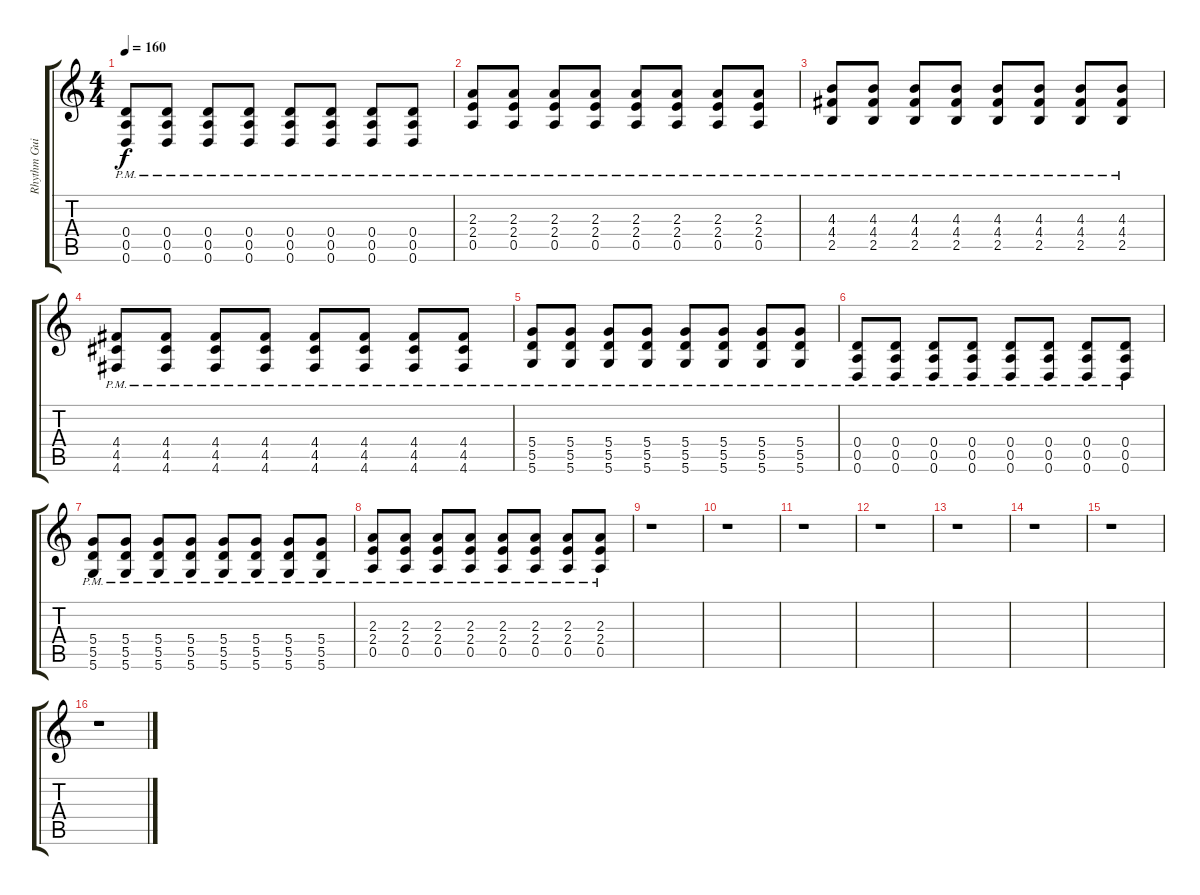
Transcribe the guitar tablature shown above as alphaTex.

\track ("Rhythm Guitar II" "Rhythm Gui") {instrument distortionguitar}
\staff {score tabs}
\tuning (E4 B3 G3 D3 A2 D2) {hide}
\ts (4 4)
\tempo 160
\clef g2
\ks c
(0.4{pm} 0.5{pm} 0.6{pm}).8{dy f} (0.4{pm} 0.5{pm} 0.6{pm}).8 (0.4{pm} 0.5{pm} 0.6{pm}).8 (0.4{pm} 0.5{pm} 0.6{pm}).8 (0.4{pm} 0.5{pm} 0.6{pm}).8 (0.4{pm} 0.5{pm} 0.6{pm}).8 (0.4{pm} 0.5{pm} 0.6{pm}).8 (0.4{pm} 0.5{pm} 0.6{pm}).8 |
(2.3{pm} 2.4{pm} 0.5{pm}).8 (2.3{pm} 2.4{pm} 0.5{pm}).8 (2.3{pm} 2.4{pm} 0.5{pm}).8 (2.3{pm} 2.4{pm} 0.5{pm}).8 (2.3{pm} 2.4{pm} 0.5{pm}).8 (2.3{pm} 2.4{pm} 0.5{pm}).8 (2.3{pm} 2.4{pm} 0.5{pm}).8 (2.3{pm} 2.4{pm} 0.5{pm}).8 |
(4.3{pm} 4.4{pm} 2.5{pm}).8 (4.3{pm} 4.4{pm} 2.5{pm}).8 (4.3{pm} 4.4{pm} 2.5{pm}).8 (4.3{pm} 4.4{pm} 2.5{pm}).8 (4.3{pm} 4.4{pm} 2.5{pm}).8 (4.3{pm} 4.4{pm} 2.5{pm}).8 (4.3{pm} 4.4{pm} 2.5{pm}).8 (4.3{pm} 4.4{pm} 2.5{pm}).8 |
(4.4{pm} 4.5{pm} 4.6{pm}).8 (4.4{pm} 4.5{pm} 4.6{pm}).8 (4.4{pm} 4.5{pm} 4.6{pm}).8 (4.4{pm} 4.5{pm} 4.6{pm}).8 (4.4{pm} 4.5{pm} 4.6{pm}).8 (4.4{pm} 4.5{pm} 4.6{pm}).8 (4.4{pm} 4.5{pm} 4.6{pm}).8 (4.4{pm} 4.5{pm} 4.6{pm}).8 |
(5.4{pm} 5.5{pm} 5.6{pm}).8 (5.4{pm} 5.5{pm} 5.6{pm}).8 (5.4{pm} 5.5{pm} 5.6{pm}).8 (5.4{pm} 5.5{pm} 5.6{pm}).8 (5.4{pm} 5.5{pm} 5.6{pm}).8 (5.4{pm} 5.5{pm} 5.6{pm}).8 (5.4{pm} 5.5{pm} 5.6{pm}).8 (5.4{pm} 5.5{pm} 5.6{pm}).8 |
(0.4{pm} 0.5{pm} 0.6{pm}).8 (0.4{pm} 0.5{pm} 0.6{pm}).8 (0.4{pm} 0.5{pm} 0.6{pm}).8 (0.4{pm} 0.5{pm} 0.6{pm}).8 (0.4{pm} 0.5{pm} 0.6{pm}).8 (0.4{pm} 0.5{pm} 0.6{pm}).8 (0.4{pm} 0.5{pm} 0.6{pm}).8 (0.4{pm} 0.5{pm} 0.6{pm}).8 |
(5.4{pm} 5.5{pm} 5.6{pm}).8 (5.4{pm} 5.5{pm} 5.6{pm}).8 (5.4{pm} 5.5{pm} 5.6{pm}).8 (5.4{pm} 5.5{pm} 5.6{pm}).8 (5.4{pm} 5.5{pm} 5.6{pm}).8 (5.4{pm} 5.5{pm} 5.6{pm}).8 (5.4{pm} 5.5{pm} 5.6{pm}).8 (5.4{pm} 5.5{pm} 5.6{pm}).8 |
(2.3{pm} 2.4{pm} 0.5{pm}).8 (2.3{pm} 2.4{pm} 0.5{pm}).8 (2.3{pm} 2.4{pm} 0.5{pm}).8 (2.3{pm} 2.4{pm} 0.5{pm}).8 (2.3{pm} 2.4{pm} 0.5{pm}).8 (2.3{pm} 2.4{pm} 0.5{pm}).8 (2.3{pm} 2.4{pm} 0.5{pm}).8 (2.3{pm} 2.4{pm} 0.5{pm}).8 |
r.1 |
r.1 |
r.1 |
r.1 |
r.1 |
r.1 |
r.1 |
r.1
